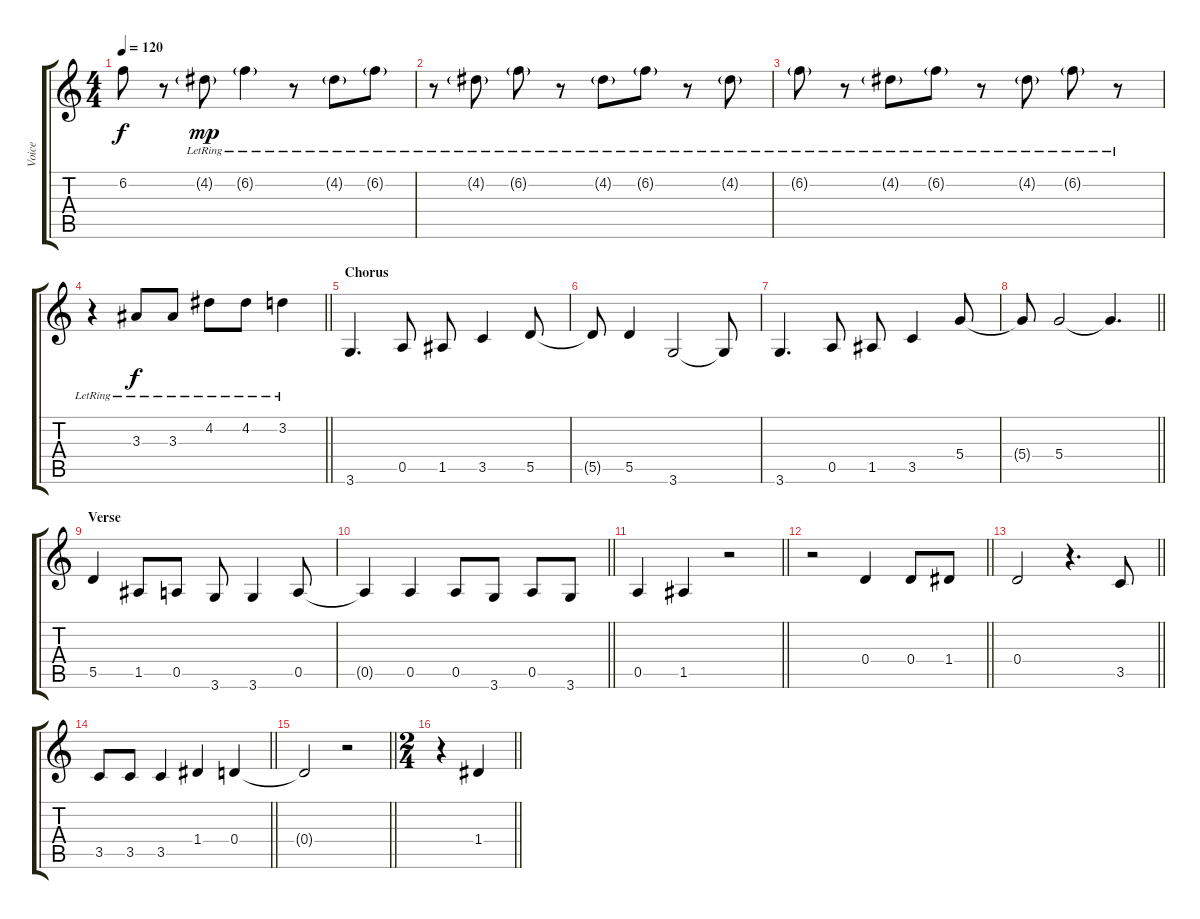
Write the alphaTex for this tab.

\track ("Voice" "Voice") {instrument acousticguitarsteel}
\staff {score tabs}
\tuning (E4 B3 G3 D3 A2 E2) {hide}
\ts (4 4)
\tempo 120
\clef g2
\ks c
6.2{t}.8{dy f} r.8 4.2{g lr}.8{dy mp} 6.2{g lr}.4 r.8 4.2{g lr}.8 6.2{g lr}.8 |
r.8 4.2{g lr}.8 6.2{g lr}.8 r.8 4.2{g lr}.8 6.2{g lr}.8 r.8 4.2{g lr}.8 |
6.2{g lr}.8 r.8 4.2{g lr}.8 6.2{g lr}.8 r.8 4.2{g lr}.8 6.2{g lr}.8 r.8 |
\barLineRight lightlight
r.4 3.3{lr}.8{dy f} 3.3{lr}.8 4.2{lr}.8 4.2{lr}.8 3.2{lr}.4 |
\section ("" "Chorus")
3.6.4{d} 0.5.8 1.5.8 3.5.4 5.5.8 |
5.5{t}.8 5.5.4 3.6.2 3.6{t}.8 |
3.6.4{d} 0.5.8 1.5.8 3.5.4 5.4.8 |
\barLineRight lightlight
5.4{t}.8 5.4.2 5.4{t}.4{d} |
\section ("" "Verse")
5.5.4 1.5.8 0.5.8 3.6.8 3.6.4 0.5.8 |
\barLineRight lightlight
0.5{t}.4 0.5.4 0.5.8 3.6.8 0.5.8 3.6.8 |
\barLineRight lightlight
0.5.4 1.5.4 r.2 |
\barLineRight lightlight
r.2 0.4.4 0.4.8 1.4.8 |
\barLineRight lightlight
0.4.2 r.4{d} 3.5.8 |
\barLineRight lightlight
3.5.8 3.5.8 3.5.4 1.4.4 0.4.4 |
\barLineRight lightlight
0.4{t}.2 r.2 |
\ts (2 4)
\barLineRight lightlight
r.4 1.4.4
